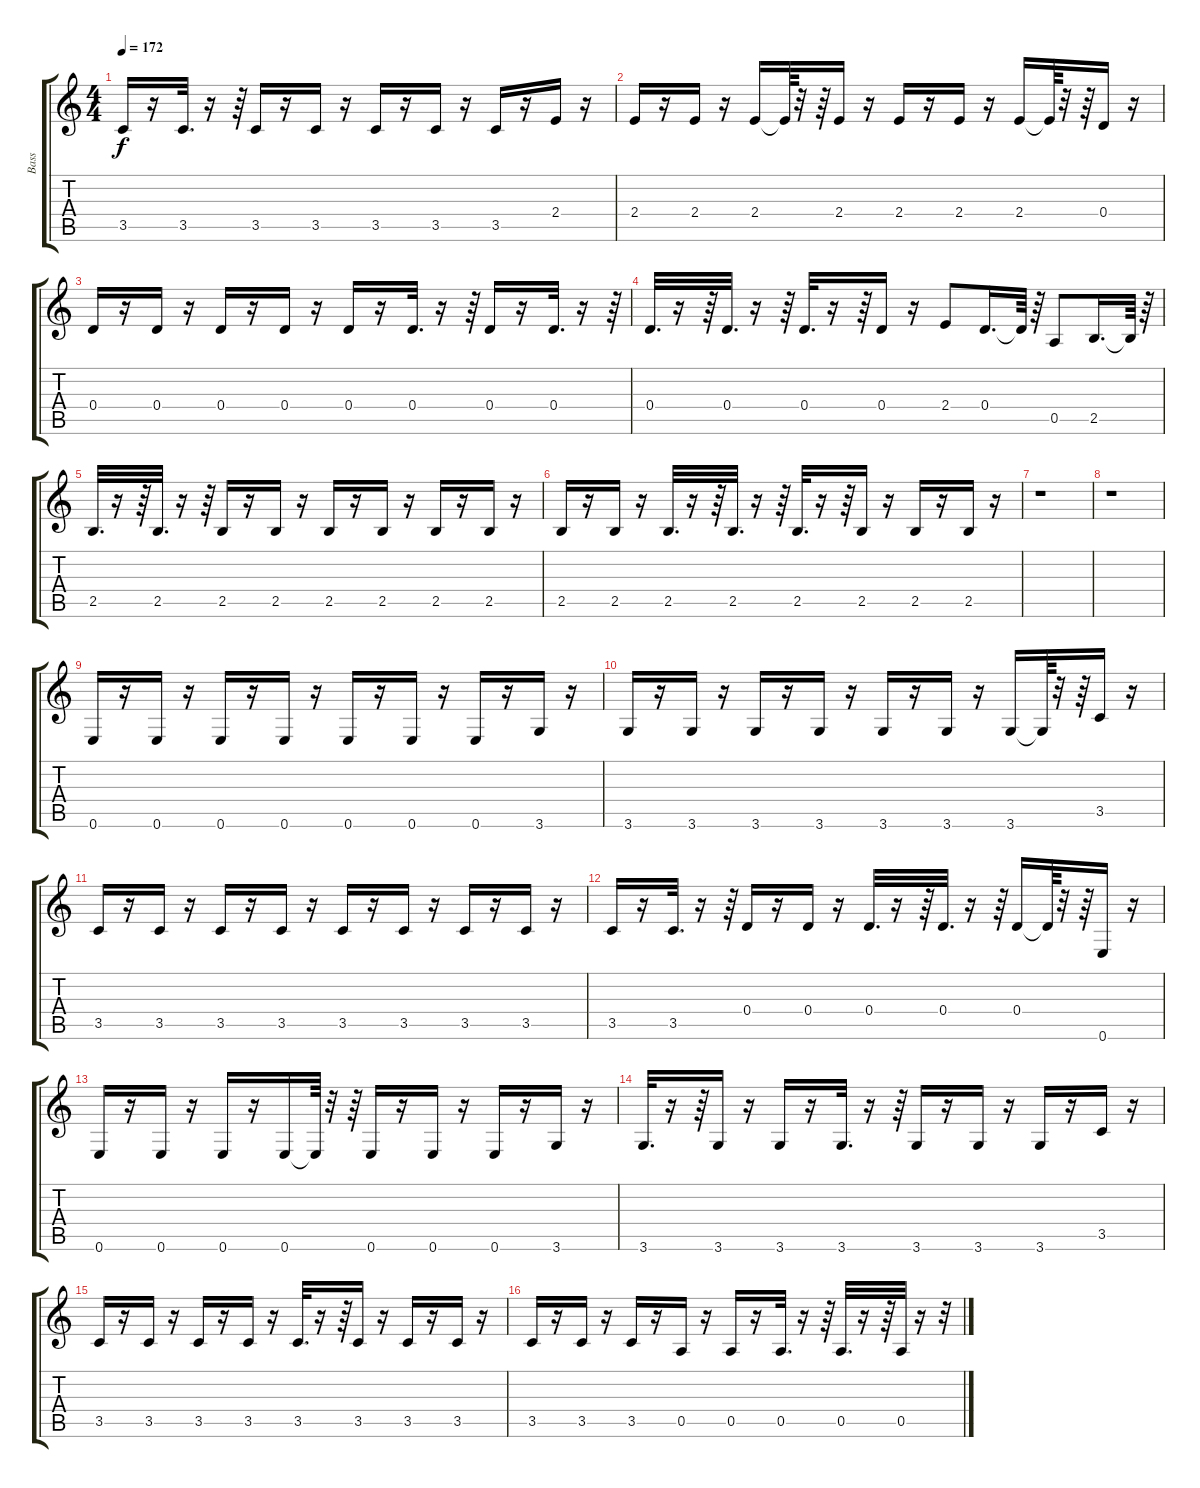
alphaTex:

\track ("Bass" "Bass") {instrument electricbasspick}
\staff {score tabs}
\tuning (E4 B3 G3 D3 A2 E2) {hide}
\ts (4 4)
\tempo 172
\clef g2
\ks c
3.5.16{dy f} r.16 3.5.32{d} r.16 r.64 3.5.16 r.16 3.5.16 r.16 3.5.16 r.16 3.5.16 r.16 3.5.16 r.16 2.4.16 r.16 |
2.4.16 r.16 2.4.16 r.16 2.4.16 2.4{t}.64 r.32 r.64 2.4.16 r.16 2.4.16 r.16 2.4.16 r.16 2.4.16 2.4{t}.64 r.32 r.64 0.4.16 r.16 |
0.4.16 r.16 0.4.16 r.16 0.4.16 r.16 0.4.16 r.16 0.4.16 r.16 0.4.32{d} r.16 r.64 0.4.16 r.16 0.4.32{d} r.16 r.64 |
0.4.32{d} r.16 r.64 0.4.32{d} r.16 r.64 0.4.32{d} r.16 r.64 0.4.16 r.16 2.4.8 0.4.16{d} 0.4{t}.64 r.64 0.5.8 2.5.16{d} 2.5{t}.64 r.64 |
2.5.32{d} r.16 r.64 2.5.32{d} r.16 r.64 2.5.16 r.16 2.5.16 r.16 2.5.16 r.16 2.5.16 r.16 2.5.16 r.16 2.5.16 r.16 |
2.5.16 r.16 2.5.16 r.16 2.5.32{d} r.16 r.64 2.5.32{d} r.16 r.64 2.5.32{d} r.16 r.64 2.5.16 r.16 2.5.16 r.16 2.5.16 r.16 |
r.1 |
r.1 |
0.6.16 r.16 0.6.16 r.16 0.6.16 r.16 0.6.16 r.16 0.6.16 r.16 0.6.16 r.16 0.6.16 r.16 3.6.16 r.16 |
3.6.16 r.16 3.6.16 r.16 3.6.16 r.16 3.6.16 r.16 3.6.16 r.16 3.6.16 r.16 3.6.16 3.6{t}.64 r.32 r.64 3.5.16 r.16 |
3.5.16 r.16 3.5.16 r.16 3.5.16 r.16 3.5.16 r.16 3.5.16 r.16 3.5.16 r.16 3.5.16 r.16 3.5.16 r.16 |
3.5.16 r.16 3.5.32{d} r.16 r.64 0.4.16 r.16 0.4.16 r.16 0.4.32{d} r.16 r.64 0.4.32{d} r.16 r.64 0.4.16 0.4{t}.64 r.32 r.64 0.6.16 r.16 |
0.6.16 r.16 0.6.16 r.16 0.6.16 r.16 0.6.16 0.6{t}.64 r.32 r.64 0.6.16 r.16 0.6.16 r.16 0.6.16 r.16 3.6.16 r.16 |
3.6.32{d} r.16 r.64 3.6.16 r.16 3.6.16 r.16 3.6.32{d} r.16 r.64 3.6.16 r.16 3.6.16 r.16 3.6.16 r.16 3.5.16 r.16 |
3.5.16 r.16 3.5.16 r.16 3.5.16 r.16 3.5.16 r.16 3.5.32{d} r.16 r.64 3.5.16 r.16 3.5.16 r.16 3.5.16 r.16 |
3.5.16 r.16 3.5.16 r.16 3.5.16 r.16 0.5.16 r.16 0.5.16 r.16 0.5.32{d} r.16 r.64 0.5.32{d} r.16 r.64 0.5.32 r.16 r.32
